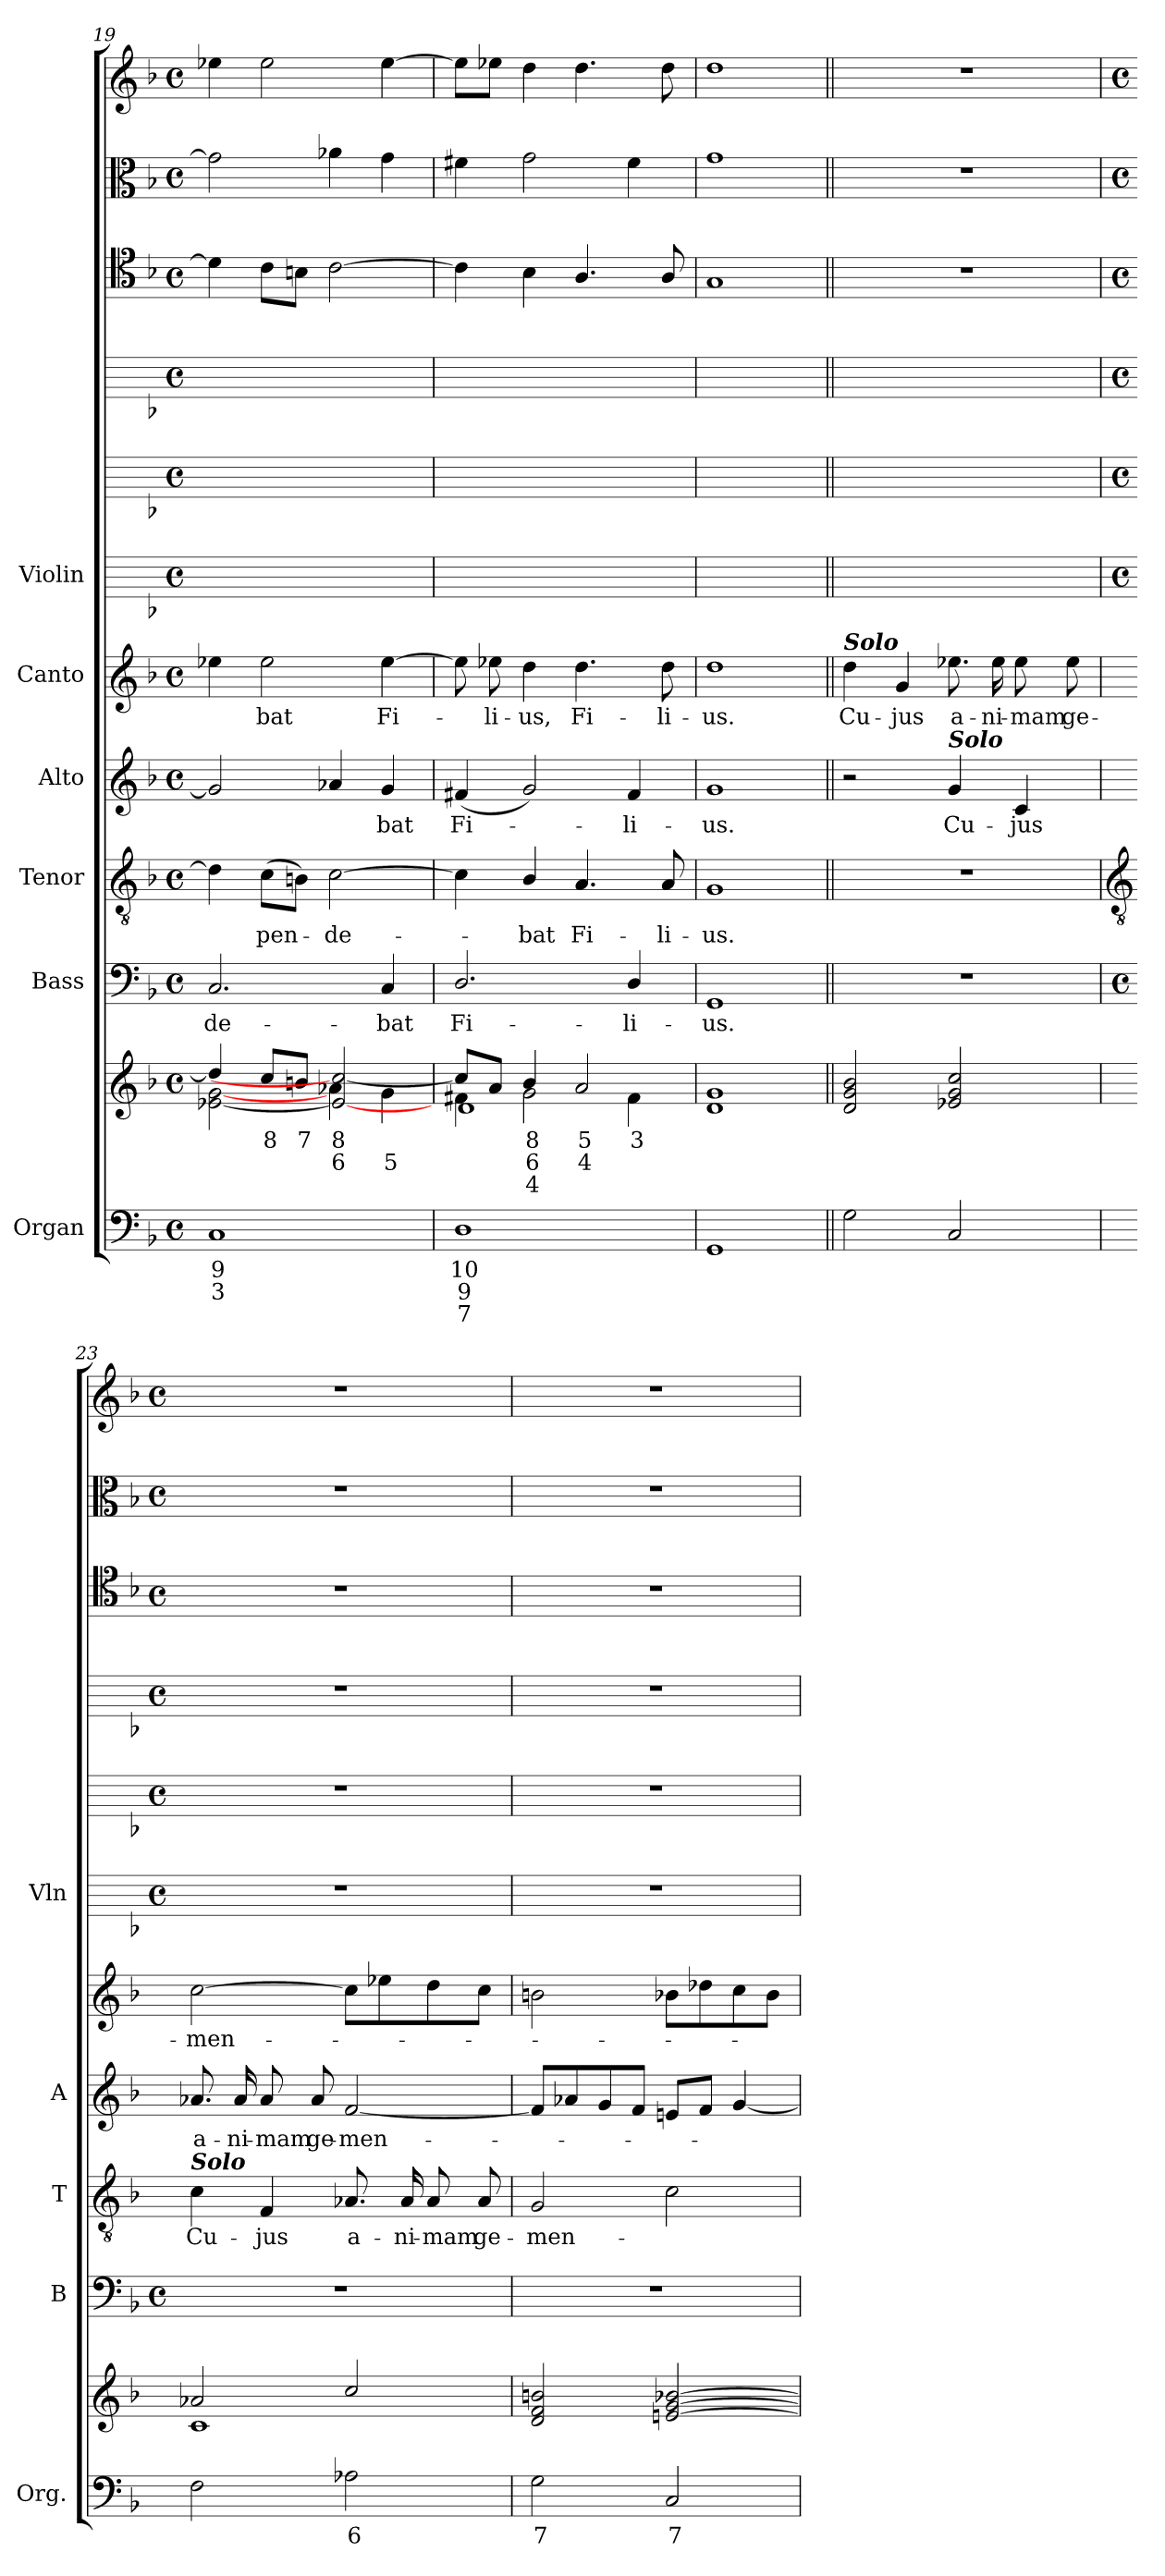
**kern	**text	**text	**text	**kern	**text	**text	**text	**kern	**text	**kern	**text	**kern	**text	**kern	**text	**kern	**kern	**kern	**kern	**kern	**kern
*part6	*part6	*part6	*part6	*part6	*part6	*part6	*part6	*part5	*part5	*part4	*part4	*part3	*part3	*part2	*part2	*part1	*part1	*part1	*part1	*part1	*part1
*staff12	*staff12	*staff12	*staff12	*staff11	*staff11	*staff11	*staff11	*staff10	*staff10	*staff9	*staff9	*staff8	*staff8	*staff7	*staff7	*staff6	*staff5	*staff4	*staff3	*staff2	*staff1
*I"Organ	*	*	*	*	*	*	*	*I"Bass	*	*I"Tenor	*	*I"Alto	*	*I"Canto	*	*I"Violin	*	*	*	*	*
*I'Org.	*	*	*	*	*	*	*	*I'B	*	*I'T	*	*I'A	*	*	*	*I'Vln	*	*	*	*	*
*clefF4	*	*	*	*clefG2	*	*	*	*clefF4	*	*clefGv2	*	*clefG2	*	*clefG2	*	*	*	*	*clefC4	*clefC3	*clefG2
*k[b-]	*	*	*	*k[b-]	*	*	*	*k[b-]	*	*k[b-]	*	*k[b-]	*	*k[b-]	*	*k[b-]	*k[b-]	*k[b-]	*k[b-]	*k[b-]	*k[b-]
*F:	*	*	*	*F:	*	*	*	*F:	*	*F:	*	*F:	*	*F:	*	*F:	*F:	*F:	*F:	*F:	*F:
*M4/4	*	*	*	*M4/4	*	*	*	*M4/4	*	*M4/4	*	*M4/4	*	*M4/4	*	*M4/4	*M4/4	*M4/4	*M4/4	*M4/4	*M4/4
*met(c)	*	*	*	*met(c)	*	*	*	*met(c)	*	*met(c)	*	*met(c)	*	*met(c)	*	*met(c)	*met(c)	*met(c)	*met(c)	*met(c)	*met(c)
=19	=19	=19	=19	=19	=19	=19	=19	=19	=19	=19	=19	=19	=19	=19	=19	=19	=19	=19	=19	=19	=19
!	!LO:LY:b	!LO:LY:b	!	!	!	!	!	!	!LO:LY:b	!	!	!	!	!	!	!	!	!	!	!	!
*	*	*	*	*^	*	*	*	*	*	*	*	*	*	*	*	*	*	*	*	*	*
*	*	*	*	*	*^	*	*	*	*	*	*	*	*	*	*	*	*	*	*	*	*	*
1C	9	3	.	4dd/]	[2e-X\ [2g\	1ryy	.	.	.	2.C	-de-	4d]	.	2g]	.	4ee-X	.	1ryy	1ryy	1ryy	4d]	2g]	4ee-X
!	!	!	!	!	!	!	!LO:LY:b	!	!	!	!	!	!LO:LY:b	!	!	!	!LO:LY:b	!	!	!	!	!	!
.	.	.	.	8cc/L	.	.	8	.	.	.	.	(>8cL	pen-	.	.	2ee-	bat	.	.	.	8cL	.	2ee-
!	!	!	!	!	!	!	!LO:LY:b	!	!	!	!	!	!	!	!	!	!	!	!	!	!	!	!
.	.	.	.	8bn/J	.	.	7	.	.	.	.	8BnJ)	.	.	.	.	.	.	.	.	8BnJ	.	.
!	!	!	!	!	!	!	!LO:LY:b	!LO:LY:b	!	!	!	!	!LO:LY:b	!	!	!	!	!	!	!	!	!	!
.	.	.	.	4a-X\	2e-/_ 2cc/_	.	8	6	.	.	.	[2c	de-	4a-X	.	.	.	.	.	.	[2c	4a-X	.
!	!	!	!	!	!	!	!	!LO:LY:b	!	!	!LO:LY:b	!	!	!	!LO:LY:b	!	!LO:LY:b	!	!	!	!	!	!
.	.	.	.	4g\	.	.	.	5	.	4C	-bat	.	.	4g	bat	[4ee-	Fi-	.	.	.	.	4g	[4ee-
=20	=20	=20	=20	=20	=20	=20	=20	=20	=20	=20	=20	=20	=20	=20	=20	=20	=20	=20	=20	=20	=20	=20	=20
!	!LO:LY:b	!LO:LY:b	!LO:LY:b	!	!	!	!	!	!	!	!LO:LY:b	!	!	!	!LO:LY:b	!	!	!	!	!	!	!	!
1D	10	9	7	4f#X\	8cc/L]	1d	.	.	.	2.D/	Fi-	4c]	.	(<4f#X	Fi-	8ee-]	.	1ryy	1ryy	1ryy	4c]	4f#X	8ee-L]
!	!	!	!	!	!	!	!	!	!	!	!	!	!	!	!	!	!LO:LY:b	!	!	!	!	!	!
.	.	.	.	.	8a/J	.	.	.	.	.	.	.	.	.	.	8ee-X	li-	.	.	.	.	.	8ee-XJ
!	!	!	!	!	!	!	!LO:LY:b	!LO:LY:b	!LO:LY:b	!	!	!	!LO:LY:b	!	!	!	!LO:LY:b	!	!	!	!	!	!
.	.	.	.	2g\	4b-/	.	8	6	4	.	.	4B-/	bat	2g)	.	4dd	-us,	.	.	.	4B-	2g	4dd
!	!	!	!	!	!	!	!LO:LY:b	!LO:LY:b	!	!	!	!	!LO:LY:b	!	!	!	!LO:LY:b	!	!	!	!	!	!
.	.	.	.	.	2a/	.	5	4	.	.	.	4.A/	Fi-	.	.	4.dd	Fi-	.	.	.	4.A/	.	4.dd
!	!	!	!	!	!	!	!LO:LY:b	!	!	!	!LO:LY:b	!	!	!	!LO:LY:b	!	!	!	!	!	!	!	!
.	.	.	.	4f#\	.	.	3	.	.	4D/	-li-	.	.	4f#	li-	.	.	.	.	.	.	4f#	.
!	!	!	!	!	!	!	!	!	!	!	!	!	!LO:LY:b	!	!	!	!LO:LY:b	!	!	!	!	!	!
.	.	.	.	.	.	.	.	.	.	.	.	8A/	-li-	.	.	8dd	-li-	.	.	.	8A/	.	8dd
=21	=21	=21	=21	=21	=21	=21	=21	=21	=21	=21	=21	=21	=21	=21	=21	=21	=21	=21	=21	=21	=21	=21	=21
!	!	!	!	!	!	!	!	!	!	!	!LO:LY:b	!	!LO:LY:b	!	!LO:LY:b	!	!LO:LY:b	!	!	!	!	!	!
1GG	.	.	.	1d/	1g	1ryy	.	.	.	1GG	-us.	1G	-us.	1g	-us.	1dd	-us.	1ryy	1ryy	1ryy	1G	1g	1dd
=22||	=22||	=22||	=22||	=22||	=22||	=22||	=22||	=22||	=22||	=22||	=22||	=22||	=22||	=22||	=22||	=22||	=22||	=22||	=22||	=22||	=22||	=22||	=22||
!	!	!	!	!	!	!	!	!	!	!	!	!	!	!	!	!LO:TX:a:Bi:t=Solo	!	!	!	!	!	!	!
!	!	!	!	!	!	!	!	!	!	!	!	!	!	!	!	!	!LO:LY:b	!	!	!	!	!	!
2G	.	.	.	2d/ 2g/ 2b-/	1ryy	1ryy	.	.	.	1r	.	1r	.	2r	.	4dd	Cu-	1ryy	1ryy	1ryy	1r	1r	1r
!	!	!	!	!	!	!	!	!	!	!	!	!	!	!	!	!	!LO:LY:b	!	!	!	!	!	!
.	.	.	.	.	.	.	.	.	.	.	.	.	.	.	.	4g	-jus	.	.	.	.	.	.
!	!	!	!	!	!	!	!	!	!	!	!	!	!	!LO:TX:a:Bi:t=Solo	!	!	!	!	!	!	!	!	!
!	!	!	!	!	!	!	!	!	!	!	!	!	!	!	!LO:LY:b	!	!LO:LY:b	!	!	!	!	!	!
2C	.	.	.	2e-X/ 2g/ 2cc/	.	.	.	.	.	.	.	.	.	4g	Cu-	8.ee-X	a-	.	.	.	.	.	.
!	!	!	!	!	!	!	!	!	!	!	!	!	!	!	!	!	!LO:LY:b	!	!	!	!	!	!
.	.	.	.	.	.	.	.	.	.	.	.	.	.	.	.	16ee-	-ni-	.	.	.	.	.	.
!	!	!	!	!	!	!	!	!	!	!	!	!	!	!	!LO:LY:b	!	!LO:LY:b	!	!	!	!	!	!
.	.	.	.	.	.	.	.	.	.	.	.	.	.	4c	-jus	8ee-	-mam	.	.	.	.	.	.
!	!	!	!	!	!	!	!	!	!	!	!	!	!	!	!	!	!LO:LY:b	!	!	!	!	!	!
.	.	.	.	.	.	.	.	.	.	.	.	.	.	.	.	8ee-	ge-	.	.	.	.	.	.
!!LO:LB:g=z
=23	=23	=23	=23	=23	=23	=23	=23	=23	=23	=23	=23	=23	=23	=23	=23	=23	=23	=23	=23	=23	=23	=23	=23
*	*	*	*	*	*	*	*	*	*	*	*	*clefGv2	*	*	*	*	*	*	*	*	*	*	*
*	*	*	*	*	*	*	*	*	*	*M4/4	*	*	*	*	*	*	*	*M4/4	*M4/4	*M4/4	*M4/4	*M4/4	*M4/4
*	*	*	*	*	*	*	*	*	*	*met(c)	*	*	*	*	*	*	*	*met(c)	*met(c)	*met(c)	*met(c)	*met(c)	*met(c)
!	!	!	!	!	!	!	!	!	!	!	!	!LO:TX:a:Bi:t=Solo	!	!	!	!	!	!	!	!	!	!	!
!	!	!	!	!	!	!	!	!	!	!	!	!	!LO:LY:b	!	!LO:LY:b	!	!LO:LY:b	!	!	!	!	!	!
2F	.	.	.	2a-X/	1c\	1ryy	.	.	.	1r	.	4c	Cu-	8.a-X	a-	[2cc	-men-	1r	1r	1r	1r	1r	1r
!	!	!	!	!	!	!	!	!	!	!	!	!	!	!	!LO:LY:b	!	!	!	!	!	!	!	!
.	.	.	.	.	.	.	.	.	.	.	.	.	.	16a-	-ni-	.	.	.	.	.	.	.	.
!	!	!	!	!	!	!	!	!	!	!	!	!	!LO:LY:b	!	!LO:LY:b	!	!	!	!	!	!	!	!
.	.	.	.	.	.	.	.	.	.	.	.	4F	-jus	8a-	-mam	.	.	.	.	.	.	.	.
!	!	!	!	!	!	!	!	!	!	!	!	!	!	!	!LO:LY:b	!	!	!	!	!	!	!	!
.	.	.	.	.	.	.	.	.	.	.	.	.	.	8a-	ge-	.	.	.	.	.	.	.	.
!	!LO:LY:b	!	!	!	!	!	!	!	!	!	!	!	!LO:LY:b	!	!LO:LY:b	!	!	!	!	!	!	!	!
2A-X	6	.	.	2cc/	.	.	.	.	.	.	.	8.A-X/	a-	[2f	-men-	8ccL]	.	.	.	.	.	.	.
.	.	.	.	.	.	.	.	.	.	.	.	.	.	.	.	8ee-	.	.	.	.	.	.	.
!	!	!	!	!	!	!	!	!	!	!	!	!	!LO:LY:b	!	!	!	!	!	!	!	!	!	!
.	.	.	.	.	.	.	.	.	.	.	.	16A-/	-ni-	.	.	.	.	.	.	.	.	.	.
!	!	!	!	!	!	!	!	!	!	!	!	!	!LO:LY:b	!	!	!	!	!	!	!	!	!	!
.	.	.	.	.	.	.	.	.	.	.	.	8A-/	-mam	.	.	8dd	.	.	.	.	.	.	.
!	!	!	!	!	!	!	!	!	!	!	!	!	!LO:LY:b	!	!	!	!	!	!	!	!	!	!
.	.	.	.	.	.	.	.	.	.	.	.	8A-/	ge-	.	.	8ccJ	.	.	.	.	.	.	.
=24	=24	=24	=24	=24	=24	=24	=24	=24	=24	=24	=24	=24	=24	=24	=24	=24	=24	=24	=24	=24	=24	=24	=24
!	!LO:LY:b	!	!	!	!	!	!	!	!	!	!	!	!LO:LY:b	!	!	!	!	!	!	!	!	!	!
2G	7	.	.	2d/ 2f/ 2bn/	1ryy	1ryy	.	.	.	1r	.	2G	-men-	8f/L]	.	2bn	.	1r	1r	1r	1r	1r	1r
.	.	.	.	.	.	.	.	.	.	.	.	.	.	8a-X	.	.	.	.	.	.	.	.	.
.	.	.	.	.	.	.	.	.	.	.	.	.	.	8g	.	.	.	.	.	.	.	.	.
.	.	.	.	.	.	.	.	.	.	.	.	.	.	8fJ	.	.	.	.	.	.	.	.	.
!	!LO:LY:b	!	!	!	!	!	!	!	!	!	!	!	!	!	!	!	!	!	!	!	!	!	!
2C	7	.	.	[2en/ [2g/ [2b-X/	.	.	.	.	.	.	.	2c	.	8enL	.	8b-XL	.	.	.	.	.	.	.
.	.	.	.	.	.	.	.	.	.	.	.	.	.	8fJ	.	8dd-X	.	.	.	.	.	.	.
.	.	.	.	.	.	.	.	.	.	.	.	.	.	[4g	.	8cc	.	.	.	.	.	.	.
.	.	.	.	.	.	.	.	.	.	.	.	.	.	.	.	8b-J	.	.	.	.	.	.	.
*	*	*	*	*v	*v	*v	*	*	*	*	*	*	*	*	*	*	*	*	*	*	*	*	*
=	=	=	=	=	=	=	=	=	=	=	=	=	=	=	=	=	=	=	=	=	=
*-	*-	*-	*-	*-	*-	*-	*-	*-	*-	*-	*-	*-	*-	*-	*-	*-	*-	*-	*-	*-	*-
